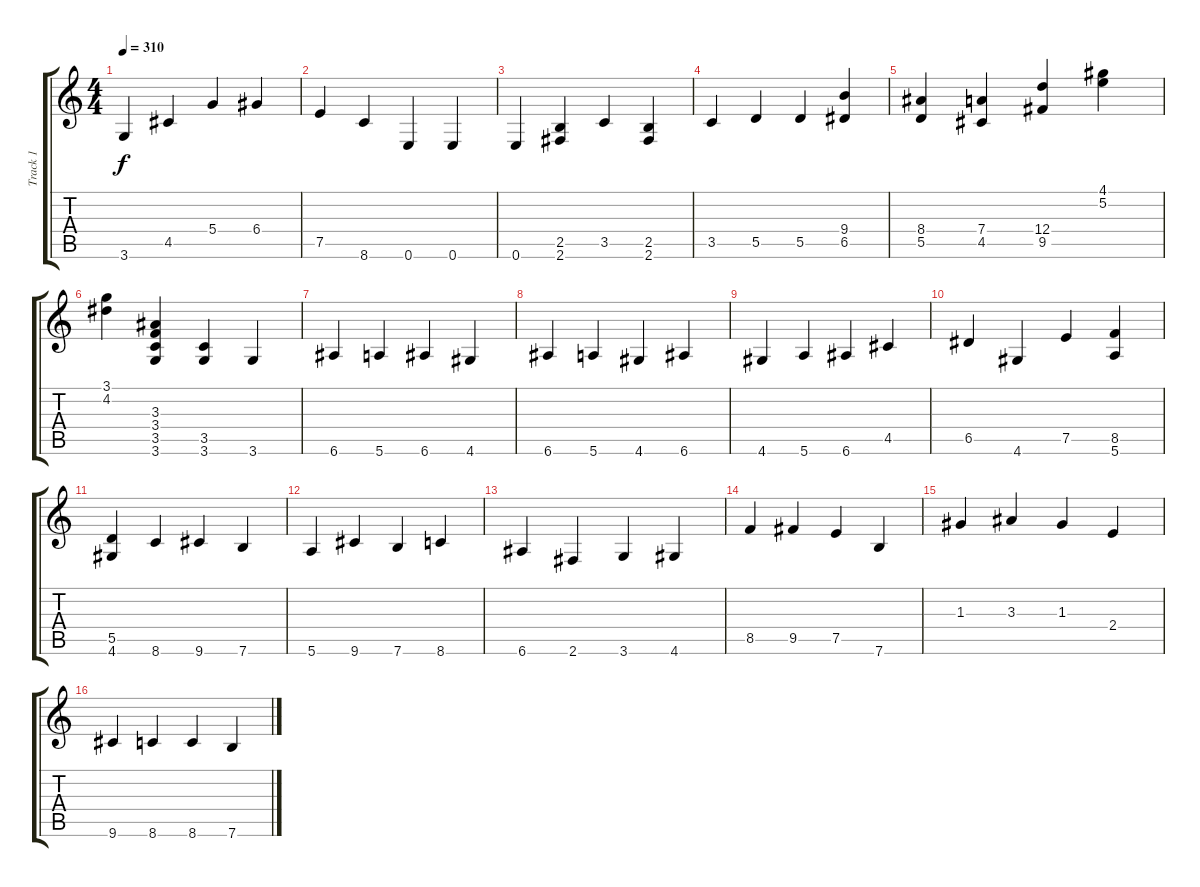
\track ("Track 1" "Track 1") {instrument distortionguitar}
\staff {score tabs}
\tuning (E4 B3 G3 D3 A2 E2) {hide}
\ts (4 4)
\tempo 310
\clef g2
\ks c
3.6.4{dy f} 4.5.4 5.4.4 6.4.4 |
7.5.4 8.6.4 0.6.4 0.6.4 |
0.6.4 (2.5 2.6).4 3.5.4 (2.5 2.6).4 |
3.5.4 5.5.4 5.5.4 (9.4 6.5).4 |
(8.4 5.5).4 (7.4 4.5).4 (12.4 9.5).4 (4.1 5.2).4 |
(3.1 4.2).4 (3.3 3.4 3.5 3.6).4 (3.5 3.6).4 3.6.4 |
6.6.4 5.6.4 6.6.4 4.6.4 |
6.6.4 5.6.4 4.6.4 6.6.4 |
4.6.4 5.6.4 6.6.4 4.5.4 |
6.5.4 4.6.4 7.5.4 (8.5 5.6).4 |
(5.5 4.6).4 8.6.4 9.6.4 7.6.4 |
5.6.4 9.6.4 7.6.4 8.6.4 |
6.6.4 2.6.4 3.6.4 4.6.4 |
8.5.4 9.5.4 7.5.4 7.6.4 |
1.3.4 3.3.4 1.3.4 2.4.4 |
9.6.4 8.6.4 8.6.4 7.6.4
